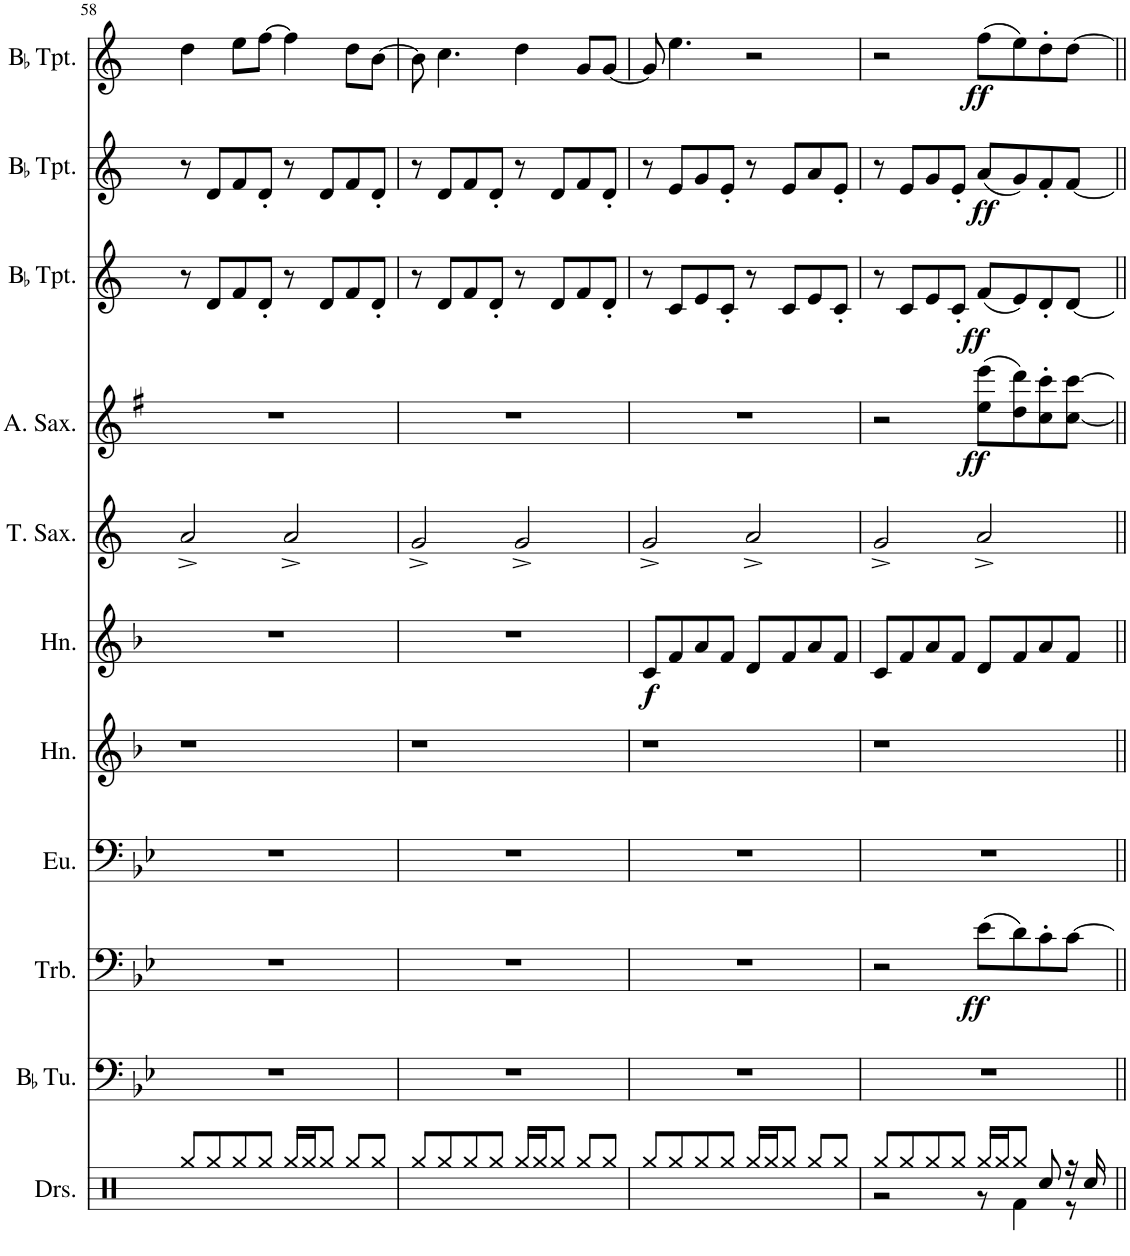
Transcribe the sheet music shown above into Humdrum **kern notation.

**kern	**kern	**kern	**dynam	**kern	**kern	**kern	**dynam	**kern	**kern	**dynam	**kern	**dynam	**kern	**dynam	**kern	**dynam
*part11	*part10	*part9	*part9	*part8	*part7	*part6	*part6	*part5	*part4	*part4	*part3	*part3	*part2	*part2	*part1	*part1
*staff11	*staff10	*staff9	*staff9	*staff8	*staff7	*staff6	*staff6	*staff5	*staff4	*staff4	*staff3	*staff3	*staff2	*staff2	*staff1	*staff1
*I"Drumset	*I"BaccidentalFlat Tuba	*I"Trombone	*	*I"Euphonium	*I"Horn	*I"Horn	*	*I"Tenor Saxophone	*I"Alto Saxophone	*	*I"BaccidentalFlat Trumpet	*	*I"BaccidentalFlat Trumpet	*	*I"BaccidentalFlat Trumpet	*
*I'Drs.	*I'BaccidentalFlat Tu.	*I'Trb.	*	*I'Eu.	*I'Hn.	*I'Hn.	*	*I'T. Sax.	*I'A. Sax.	*	*I'BaccidentalFlat Tpt.	*	*I'BaccidentalFlat Tpt.	*	*I'BaccidentalFlat Tpt.	*
!!LO:PB:g=z
*clefX	*clefF4	*clefF4	*	*clefF4	*clefG2	*clefG2	*	*clefG2	*clefG2	*	*clefG2	*	*clefG2	*	*clefG2	*
*	*	*	*	*	*Trd4c7	*Trd4c7	*	*Trd8c14	*Trd5c9	*	*Trd1c2	*	*Trd1c2	*	*Trd1c2	*
*k[]	*k[b-e-]	*k[b-e-]	*	*k[b-e-]	*k[b-]	*k[b-]	*	*k[]	*k[f#]	*	*k[]	*	*k[]	*	*k[]	*
*M4/4	*M4/4	*M4/4	*	*M4/4	*M4/4	*M4/4	*	*M4/4	*M4/4	*	*M4/4	*	*M4/4	*	*M4/4	*
=58	=58	=58	=58	=58	=58	=58	=58	=58	=58	=58	=58	=58	=58	=58	=58	=58
8Rgg/L	1r	1r	.	1r	1r	1r	.	2a^/	1r	.	8r	.	8r	.	4dd\	.
8Rgg/	.	.	.	.	.	.	.	.	.	.	8d/L	.	8d/L	.	.	.
8Rgg/	.	.	.	.	.	.	.	.	.	.	8f/	.	8f/	.	8ee\L	.
8Rgg/J	.	.	.	.	.	.	.	.	.	.	8d'/J	.	8d'/J	.	[8ff\J	.
16Rgg/LL	.	.	.	.	.	.	.	2a^/	.	.	8r	.	8r	.	4ff\]	.
16Rgg/J	.	.	.	.	.	.	.	.	.	.	.	.	.	.	.	.
8Rgg/J	.	.	.	.	.	.	.	.	.	.	8d/L	.	8d/L	.	.	.
8Rgg/L	.	.	.	.	.	.	.	.	.	.	8f/	.	8f/	.	8dd\L	.
8Rgg/J	.	.	.	.	.	.	.	.	.	.	8d'/J	.	8d'/J	.	[8b\J	.
=59	=59	=59	=59	=59	=59	=59	=59	=59	=59	=59	=59	=59	=59	=59	=59	=59
8Rgg/L	1r	1r	.	1r	1r	1r	.	2g^/	1r	.	8r	.	8r	.	8b\]	.
8Rgg/	.	.	.	.	.	.	.	.	.	.	8d/L	.	8d/L	.	4.cc\	.
8Rgg/	.	.	.	.	.	.	.	.	.	.	8f/	.	8f/	.	.	.
8Rgg/J	.	.	.	.	.	.	.	.	.	.	8d'/J	.	8d'/J	.	.	.
16Rgg/LL	.	.	.	.	.	.	.	2g^/	.	.	8r	.	8r	.	4dd\	.
16Rgg/J	.	.	.	.	.	.	.	.	.	.	.	.	.	.	.	.
8Rgg/J	.	.	.	.	.	.	.	.	.	.	8d/L	.	8d/L	.	.	.
8Rgg/L	.	.	.	.	.	.	.	.	.	.	8f/	.	8f/	.	8g/L	.
8Rgg/J	.	.	.	.	.	.	.	.	.	.	8d'/J	.	8d'/J	.	[8g/J	.
=60	=60	=60	=60	=60	=60	=60	=60	=60	=60	=60	=60	=60	=60	=60	=60	=60
!	!	!	!	!	!	!	!LO:DY:b	!	!	!	!	!	!	!	!	!
8Rgg/L	1r	1r	.	1r	1r	8c/L	f	2g^/	1r	.	8r	.	8r	.	8g/]	.
8Rgg/	.	.	.	.	.	8f/	.	.	.	.	8c/L	.	8e/L	.	4.ee\	.
8Rgg/	.	.	.	.	.	8a/	.	.	.	.	8e/	.	8g/	.	.	.
8Rgg/J	.	.	.	.	.	8f/J	.	.	.	.	8c'/J	.	8e'/J	.	.	.
16Rgg/LL	.	.	.	.	.	8d/L	.	2a^/	.	.	8r	.	8r	.	2r	.
16Rgg/J	.	.	.	.	.	.	.	.	.	.	.	.	.	.	.	.
8Rgg/J	.	.	.	.	.	8f/	.	.	.	.	8c/L	.	8e/L	.	.	.
8Rgg/L	.	.	.	.	.	8a/	.	.	.	.	8e/	.	8a/	.	.	.
8Rgg/J	.	.	.	.	.	8f/J	.	.	.	.	8c'/J	.	8e'/J	.	.	.
=61	=61	=61	=61	=61	=61	=61	=61	=61	=61	=61	=61	=61	=61	=61	=61	=61
*^	*	*	*	*	*	*	*	*	*	*	*	*	*	*	*	*
8Rgg/L	2r	1r	2r	.	1r	1r	8c/L	.	2g^/	2r	.	8r	.	8r	.	2r	.
8Rgg/	.	.	.	.	.	.	8f/	.	.	.	.	8c/L	.	8e/L	.	.	.
8Rgg/	.	.	.	.	.	.	8a/	.	.	.	.	8e/	.	8g/	.	.	.
8Rgg/J	.	.	.	.	.	.	8f/J	.	.	.	.	8c'/J	.	8e'/J	.	.	.
!	!	!	!	!LO:DY:b	!	!	!	!	!	!	!LO:DY:b	!	!LO:DY:b	!	!LO:DY:b	!	!LO:DY:b
16Rgg/LL	8r	.	(8e-\L	ff	.	.	8d/L	.	2a^/	(8ee\ 8eee\L	ff	(8f/L	ff	(8a/L	ff	(8ff\L	ff
16Rgg/J	.	.	.	.	.	.	.	.	.	.	.	.	.	.	.	.	.
8Rgg/J	4Rf\	.	8d\)	.	.	.	8f/	.	.	8dd\ 8ddd\)	.	8e/)	.	8g/)	.	8ee\)	.
8Rcc/	.	.	8c'\	.	.	.	8a/	.	.	8cc\' 8ccc\'	.	8d'/	.	8f'/	.	8dd'\	.
16r	8r	.	[8c\J	.	.	.	8f/J	.	.	[8cc\ [8ccc\J	.	[8d/J	.	[8f/J	.	[8dd\J	.
16Rcc/	.	.	.	.	.	.	.	.	.	.	.	.	.	.	.	.	.
*v	*v	*	*	*	*	*	*	*	*	*	*	*	*	*	*	*	*
=||	=||	=||	=||	=||	=||	=||	=||	=||	=||	=||	=||	=||	=||	=||	=||	=||
*-	*-	*-	*-	*-	*-	*-	*-	*-	*-	*-	*-	*-	*-	*-	*-	*-
